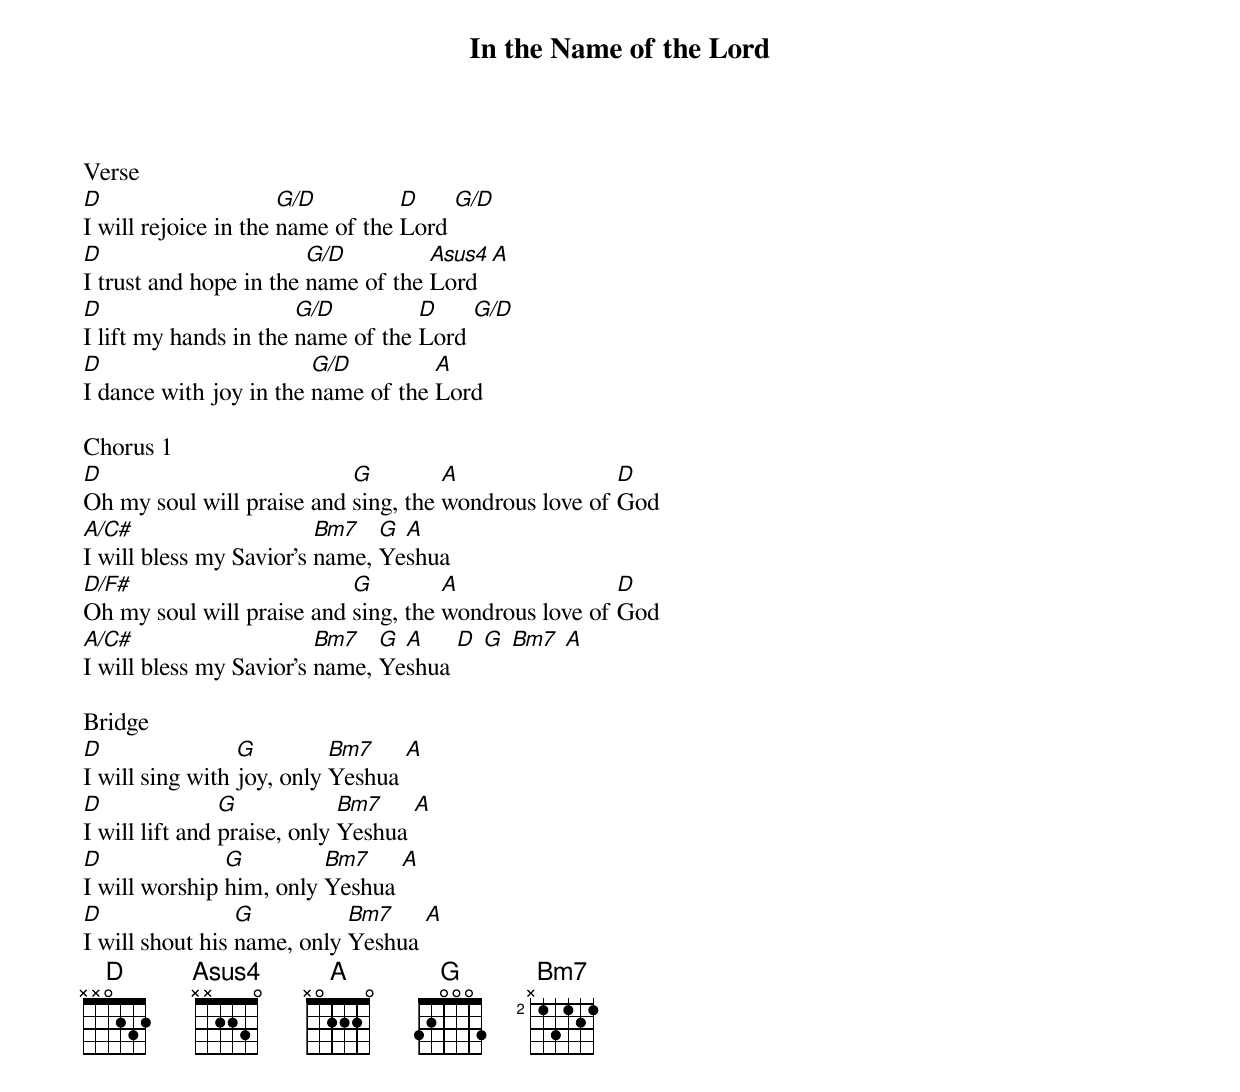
{title: In the Name of the Lord}
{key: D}
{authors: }
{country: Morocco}
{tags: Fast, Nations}
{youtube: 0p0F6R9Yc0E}
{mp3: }
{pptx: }

Verse
[D]I will rejoice in the [G/D]name of the [D]Lord [G/D]
[D]I trust and hope in the [G/D]name of the [Asus4]Lord [A]
[D]I lift my hands in the [G/D]name of the [D]Lord [G/D]
[D]I dance with joy in the [G/D]name of the [A]Lord

Chorus 1
[D]Oh my soul will praise and [G]sing, the [A]wondrous love of [D]God
[A/C#]I will bless my Savior’s [Bm7]name, [G]Ye[A]shua
[D/F#]Oh my soul will praise and [G]sing, the [A]wondrous love of [D]God
[A/C#]I will bless my Savior’s [Bm7]name, [G]Ye[A]shua [D] [G] [Bm7] [A]

Bridge
[D]I will sing with [G]joy, only [Bm7]Yeshua [A]
[D]I will lift and [G]praise, only [Bm7]Yeshua [A]
[D]I will worship [G]him, only [Bm7]Yeshua [A]
[D]I will shout his [G]name, only [Bm7]Yeshua [A]
